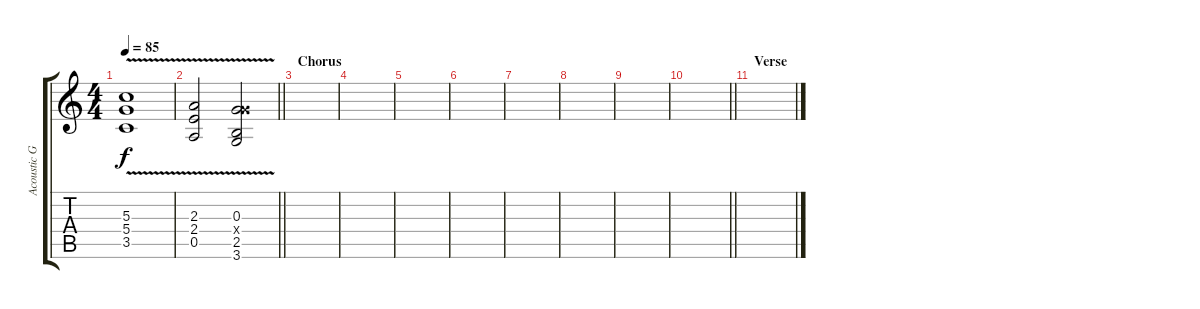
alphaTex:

\track ("Acoustic Guitar" "Acoustic G") {instrument electricguitarjazz}
\staff {score tabs}
\tuning (E4 B3 G3 D3 A2 E2) {hide}
\ts (4 4)
\tempo 85
\clef g2
\ks c
(5.3{v} 5.4{v} 3.5{v}).1{dy f} |
\barLineRight lightlight
(2.3{v} 2.4{v} 0.5{v}).2 (0.3{v} 5.4{x} 2.5{v} 3.6{v}).2 |
\section ("" "Chorus")
|
|
|
|
|
|
|
\barLineRight lightlight
|
\section ("" "Verse")
